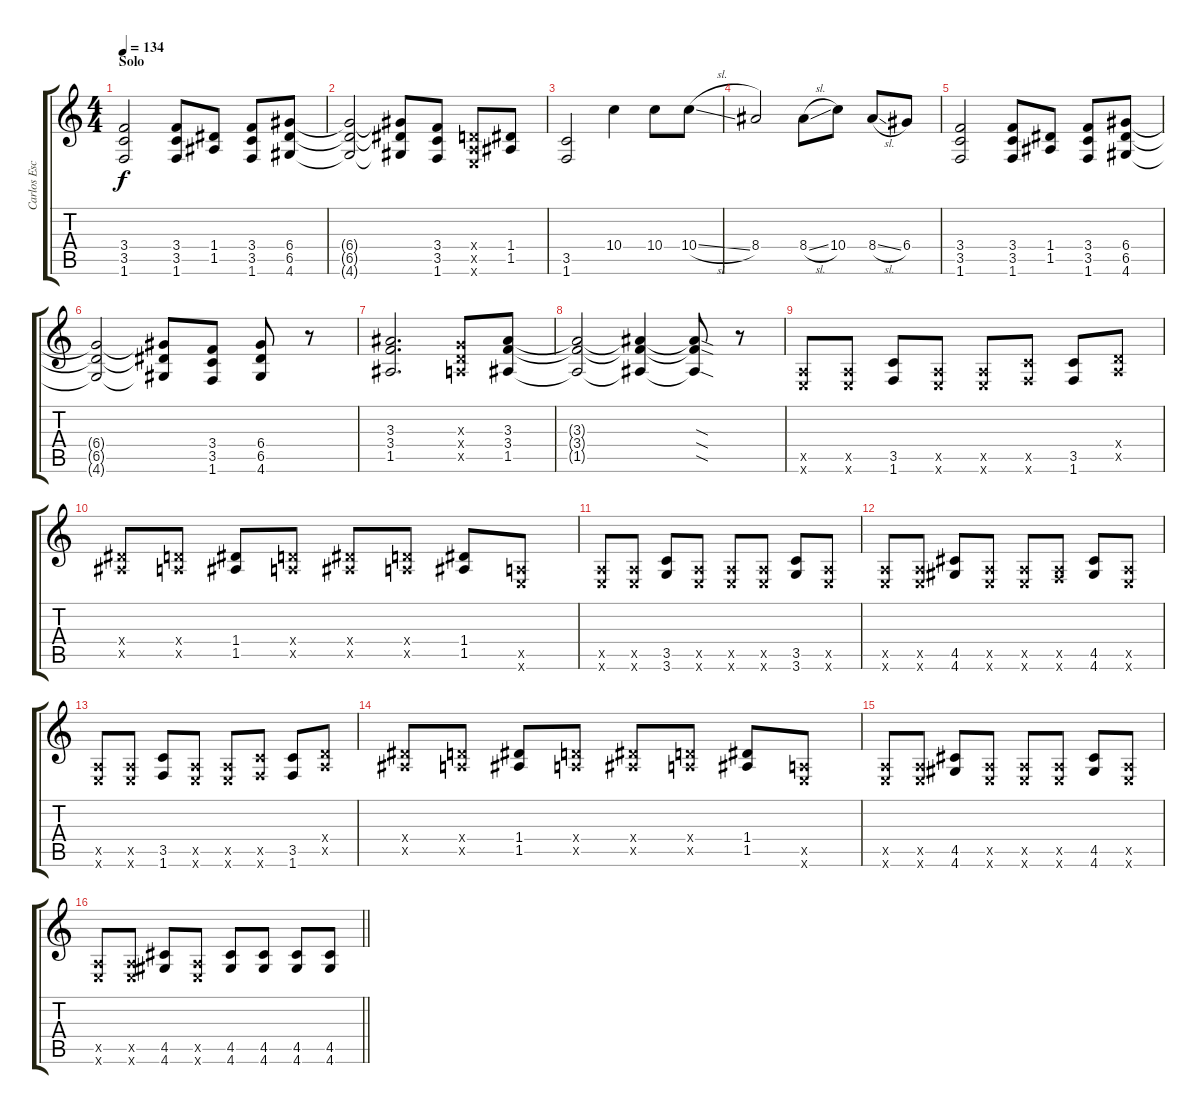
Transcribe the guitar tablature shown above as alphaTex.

\track ("Carlos Escobedo" "Carlos Esc") {instrument distortionguitar}
\staff {score tabs}
\tuning (E4 B3 G3 D3 A2 E2) {hide}
\ts (4 4)
\section ("" "Solo")
\tempo 134
\clef g2
\ks c
(3.4 3.5 1.6).2{dy f} (3.4 3.5 1.6).8 (1.4 1.5).8 (3.4 3.5 1.6).8 (6.4 6.5 4.6).8 |
(6.4{t} 6.5{t} 4.6{t}).2 (6.4{t} 6.5{t} 4.6{t}).8 (3.4 3.5 1.6).8 (0.4{x} 0.5{x} 0.6{x}).8 (1.4 1.5).8 |
(3.5 1.6).2 10.4.4 10.4.8 10.4{sl}.8 |
8.4.2 8.4{sl}.8 10.4.8 8.4{sl}.8 6.4.8 |
(3.4 3.5 1.6).2 (3.4 3.5 1.6).8 (1.4 1.5).8 (3.4 3.5 1.6).8 (6.4 6.5 4.6).8 |
(6.4{t} 6.5{t} 4.6{t}).2 (6.4{t} 6.5{t} 4.6{t}).8 (3.4 3.5 1.6).8 (6.4 6.5 4.6).8 r.8 |
(3.3 3.4 1.5).2{d} (0.3{x} 0.4{x} 0.5{x}).8 (3.3 3.4 1.5).8 |
(3.3{t} 3.4{t} 1.5{t}).2 (3.3{t} 3.4{t} 1.5{t}).4 (3.3{sod t} 3.4{sod t} 1.5{sod t}).8 r.8 |
(0.5{x} 0.6{x}).8 (0.5{x} 0.6{x}).8 (3.5 1.6).8 (0.5{x} 0.6{x}).8 (0.5{x} 0.6{x}).8 (3.5{x} 1.6{x}).8 (3.5 1.6).8 (0.4{x} 0.5{x}).8 |
(1.4{x} 1.5{x}).8 (0.4{x} 0.5{x}).8 (1.4 1.5).8 (0.4{x} 0.5{x}).8 (1.4{x} 1.5{x}).8 (0.4{x} 0.5{x}).8 (1.4 1.5).8 (0.5{x} 0.6{x}).8 |
(0.5{x} 0.6{x}).8 (0.5{x} 0.6{x}).8 (3.5 3.6).8 (0.5{x} 0.6{x}).8 (0.5{x} 0.6{x}).8 (0.5{x} 0.6{x}).8 (3.5 3.6).8 (0.5{x} 0.6{x}).8 |
(0.5{x} 0.6{x}).8 (0.5{x} 0.6{x}).8 (4.5 4.6).8 (0.5{x} 0.6{x}).8 (0.5{x} 0.6{x}).8 (0.5{x} 1.6{x}).8 (4.5 4.6).8 (0.5{x} 0.6{x}).8 |
(0.5{x} 0.6{x}).8 (0.5{x} 0.6{x}).8 (3.5 1.6).8 (0.5{x} 0.6{x}).8 (0.5{x} 0.6{x}).8 (3.5{x} 1.6{x}).8 (3.5 1.6).8 (0.4{x} 0.5{x}).8 |
(1.4{x} 1.5{x}).8 (0.4{x} 0.5{x}).8 (1.4 1.5).8 (0.4{x} 0.5{x}).8 (1.4{x} 1.5{x}).8 (0.4{x} 0.5{x}).8 (1.4 1.5).8 (0.5{x} 0.6{x}).8 |
(0.5{x} 0.6{x}).8 (0.5{x} 0.6{x}).8 (4.5 4.6).8 (0.5{x} 0.6{x}).8 (0.5{x} 0.6{x}).8 (0.5{x} 0.6{x}).8 (4.5 4.6).8 (0.5{x} 0.6{x}).8 |
\barLineRight lightlight
(0.5{x} 0.6{x}).8 (0.5{x} 0.6{x}).8 (4.5 4.6).8 (0.5{x} 0.6{x}).8 (4.5 4.6).8 (4.5 4.6).8 (4.5 4.6).8 (4.5 4.6).8
